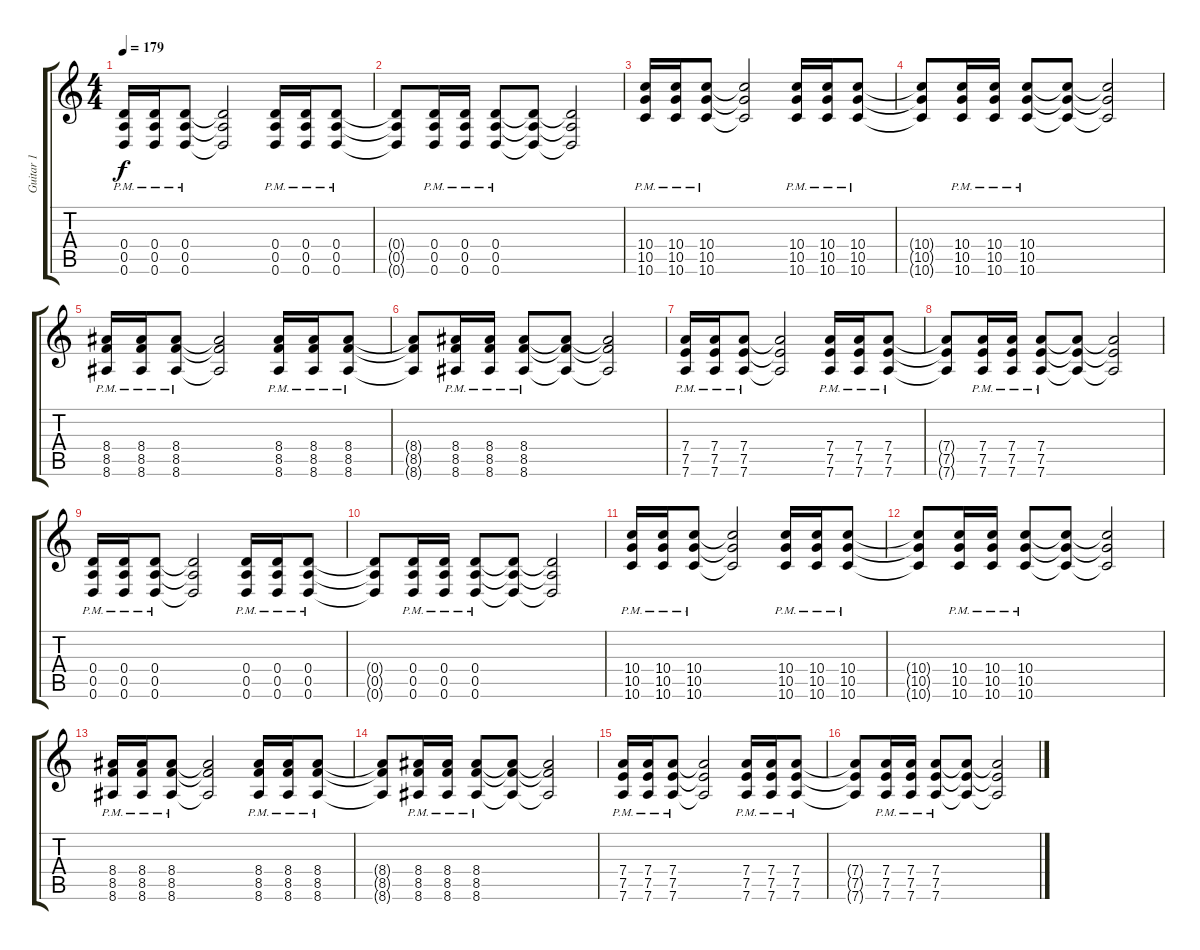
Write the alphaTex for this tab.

\track ("Guitar 1" "Guitar 1") {instrument distortionguitar}
\staff {score tabs}
\tuning (E4 B3 G3 D3 A2 D2) {hide}
\ts (4 4)
\tempo 179
\clef g2
\ks c
(0.4{pm} 0.5{pm} 0.6{pm}).16{dy f} (0.4{pm} 0.5{pm} 0.6{pm}).16 (0.4{pm} 0.5{pm} 0.6{pm}).8 (0.4{t} 0.5{t} 0.6{t}).2 (0.4{pm} 0.5{pm} 0.6{pm}).16 (0.4{pm} 0.5{pm} 0.6{pm}).16 (0.4{pm} 0.5{pm} 0.6{pm}).8 |
(0.4{t} 0.5{t} 0.6{t}).8 (0.4{pm} 0.5{pm} 0.6{pm}).16 (0.4{pm} 0.5{pm} 0.6{pm}).16 (0.4{pm} 0.5{pm} 0.6{pm}).8 (0.4{t} 0.5{t} 0.6{t}).8 (0.4{t} 0.5{t} 0.6{t}).2 |
(10.4{pm} 10.5{pm} 10.6{pm}).16 (10.4{pm} 10.5{pm} 10.6{pm}).16 (10.4{pm} 10.5{pm} 10.6{pm}).8 (10.4{t} 10.5{t} 10.6{t}).2 (10.4{pm} 10.5{pm} 10.6{pm}).16 (10.4{pm} 10.5{pm} 10.6{pm}).16 (10.4{pm} 10.5{pm} 10.6{pm}).8 |
(10.4{t} 10.5{t} 10.6{t}).8 (10.4{pm} 10.5{pm} 10.6{pm}).16 (10.4{pm} 10.5{pm} 10.6{pm}).16 (10.4{pm} 10.5{pm} 10.6{pm}).8 (10.4{t} 10.5{t} 10.6{t}).8 (10.4{t} 10.5{t} 10.6{t}).2 |
(8.4{pm} 8.5{pm} 8.6{pm}).16 (8.4{pm} 8.5{pm} 8.6{pm}).16 (8.4{pm} 8.5{pm} 8.6{pm}).8 (8.4{t} 8.5{t} 8.6{t}).2 (8.4{pm} 8.5{pm} 8.6{pm}).16 (8.4{pm} 8.5{pm} 8.6{pm}).16 (8.4{pm} 8.5{pm} 8.6{pm}).8 |
(8.4{t} 8.5{t} 8.6{t}).8 (8.4{pm} 8.5{pm} 8.6{pm}).16 (8.4{pm} 8.5{pm} 8.6{pm}).16 (8.4{pm} 8.5{pm} 8.6{pm}).8 (8.4{t} 8.5{t} 8.6{t}).8 (8.4{t} 8.5{t} 8.6{t}).2 |
(7.4{pm} 7.5{pm} 7.6{pm}).16 (7.4{pm} 7.5{pm} 7.6{pm}).16 (7.4{pm} 7.5{pm} 7.6{pm}).8 (7.4{t} 7.5{t} 7.6{t}).2 (7.4{pm} 7.5{pm} 7.6{pm}).16 (7.4{pm} 7.5{pm} 7.6{pm}).16 (7.4{pm} 7.5{pm} 7.6{pm}).8 |
(7.4{t} 7.5{t} 7.6{t}).8 (7.4{pm} 7.5{pm} 7.6{pm}).16 (7.4{pm} 7.5{pm} 7.6{pm}).16 (7.4{pm} 7.5{pm} 7.6{pm}).8 (7.4{t} 7.5{t} 7.6{t}).8 (7.4{t} 7.5{t} 7.6{t}).2 |
(0.4{pm} 0.5{pm} 0.6{pm}).16 (0.4{pm} 0.5{pm} 0.6{pm}).16 (0.4{pm} 0.5{pm} 0.6{pm}).8 (0.4{t} 0.5{t} 0.6{t}).2 (0.4{pm} 0.5{pm} 0.6{pm}).16 (0.4{pm} 0.5{pm} 0.6{pm}).16 (0.4{pm} 0.5{pm} 0.6{pm}).8 |
(0.4{t} 0.5{t} 0.6{t}).8 (0.4{pm} 0.5{pm} 0.6{pm}).16 (0.4{pm} 0.5{pm} 0.6{pm}).16 (0.4{pm} 0.5{pm} 0.6{pm}).8 (0.4{t} 0.5{t} 0.6{t}).8 (0.4{t} 0.5{t} 0.6{t}).2 |
(10.4{pm} 10.5{pm} 10.6{pm}).16 (10.4{pm} 10.5{pm} 10.6{pm}).16 (10.4{pm} 10.5{pm} 10.6{pm}).8 (10.4{t} 10.5{t} 10.6{t}).2 (10.4{pm} 10.5{pm} 10.6{pm}).16 (10.4{pm} 10.5{pm} 10.6{pm}).16 (10.4{pm} 10.5{pm} 10.6{pm}).8 |
(10.4{t} 10.5{t} 10.6{t}).8 (10.4{pm} 10.5{pm} 10.6{pm}).16 (10.4{pm} 10.5{pm} 10.6{pm}).16 (10.4{pm} 10.5{pm} 10.6{pm}).8 (10.4{t} 10.5{t} 10.6{t}).8 (10.4{t} 10.5{t} 10.6{t}).2 |
(8.4{pm} 8.5{pm} 8.6{pm}).16 (8.4{pm} 8.5{pm} 8.6{pm}).16 (8.4{pm} 8.5{pm} 8.6{pm}).8 (8.4{t} 8.5{t} 8.6{t}).2 (8.4{pm} 8.5{pm} 8.6{pm}).16 (8.4{pm} 8.5{pm} 8.6{pm}).16 (8.4{pm} 8.5{pm} 8.6{pm}).8 |
(8.4{t} 8.5{t} 8.6{t}).8 (8.4{pm} 8.5{pm} 8.6{pm}).16 (8.4{pm} 8.5{pm} 8.6{pm}).16 (8.4{pm} 8.5{pm} 8.6{pm}).8 (8.4{t} 8.5{t} 8.6{t}).8 (8.4{t} 8.5{t} 8.6{t}).2 |
(7.4{pm} 7.5{pm} 7.6{pm}).16 (7.4{pm} 7.5{pm} 7.6{pm}).16 (7.4{pm} 7.5{pm} 7.6{pm}).8 (7.4{t} 7.5{t} 7.6{t}).2 (7.4{pm} 7.5{pm} 7.6{pm}).16 (7.4{pm} 7.5{pm} 7.6{pm}).16 (7.4{pm} 7.5{pm} 7.6{pm}).8 |
(7.4{t} 7.5{t} 7.6{t}).8 (7.4{pm} 7.5{pm} 7.6{pm}).16 (7.4{pm} 7.5{pm} 7.6{pm}).16 (7.4{pm} 7.5{pm} 7.6{pm}).8 (7.4{t} 7.5{t} 7.6{t}).8 (7.4{t} 7.5{t} 7.6{t}).2
